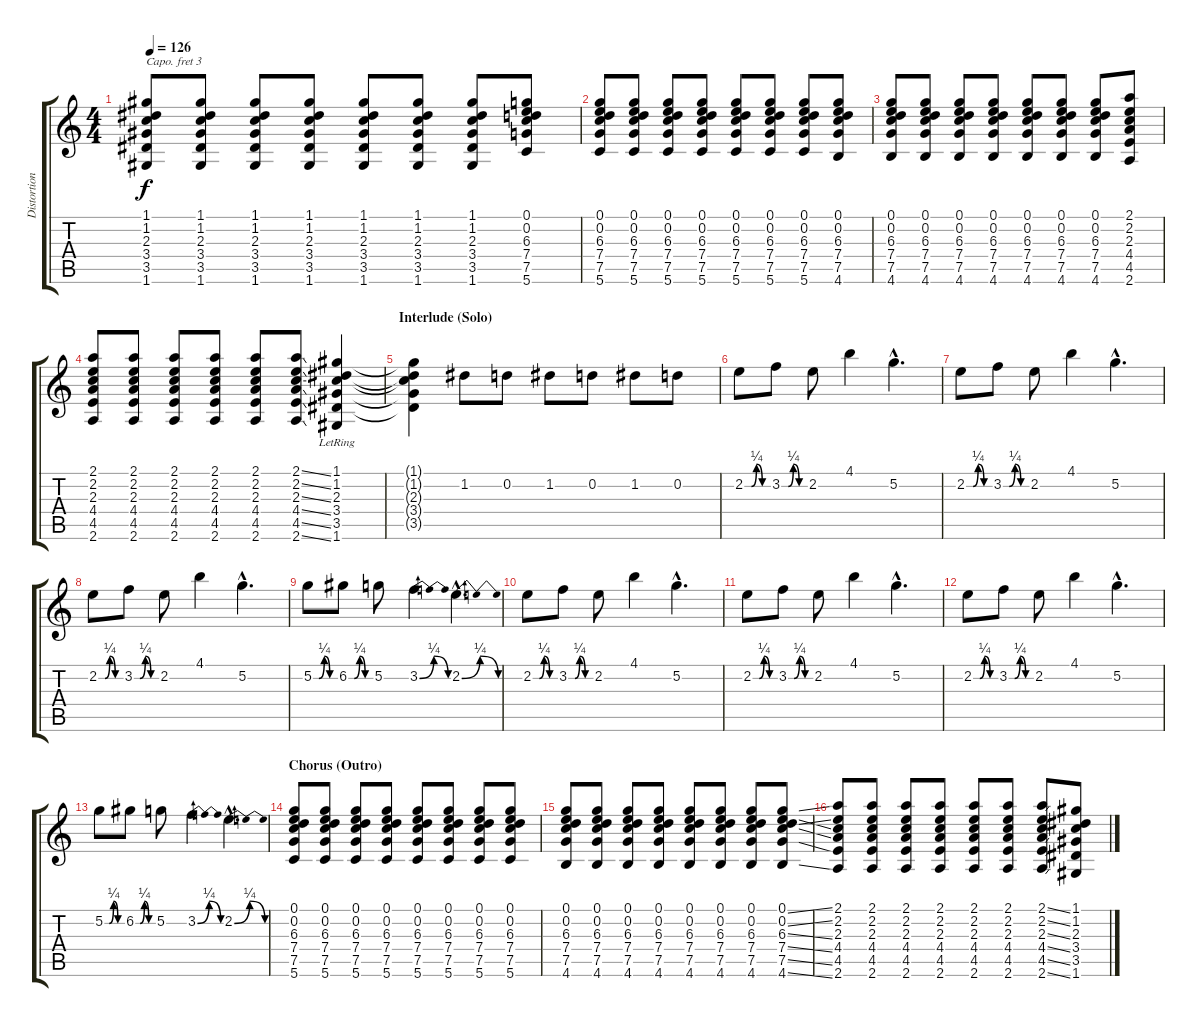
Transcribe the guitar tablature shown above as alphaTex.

\track ("Distortion guitar " "Distortion") {instrument distortionguitar}
\staff {score tabs}
\capo 3
\tuning (E4 B3 G3 D3 A2 E2) {hide}
\ts (4 4)
\tempo 126
\clef g2
\ks c
(1.1 1.2 2.3 3.4 3.5 1.6).8{dy f} (1.1 1.2 2.3 3.4 3.5 1.6).8 (1.1 1.2 2.3 3.4 3.5 1.6).8 (1.1 1.2 2.3 3.4 3.5 1.6).8 (1.1 1.2 2.3 3.4 3.5 1.6).8 (1.1 1.2 2.3 3.4 3.5 1.6).8 (1.1 1.2 2.3 3.4 3.5 1.6).8 (0.1 0.2 6.3 7.4 7.5 5.6).8 |
(0.1 0.2 6.3 7.4 7.5 5.6).8 (0.1 0.2 6.3 7.4 7.5 5.6).8 (0.1 0.2 6.3 7.4 7.5 5.6).8 (0.1 0.2 6.3 7.4 7.5 5.6).8 (0.1 0.2 6.3 7.4 7.5 5.6).8 (0.1 0.2 6.3 7.4 7.5 5.6).8 (0.1 0.2 6.3 7.4 7.5 5.6).8 (0.1 0.2 6.3 7.4 7.5 4.6).8 |
(0.1 0.2 6.3 7.4 7.5 4.6).8 (0.1 0.2 6.3 7.4 7.5 4.6).8 (0.1 0.2 6.3 7.4 7.5 4.6).8 (0.1 0.2 6.3 7.4 7.5 4.6).8 (0.1 0.2 6.3 7.4 7.5 4.6).8 (0.1 0.2 6.3 7.4 7.5 4.6).8 (0.1 0.2 6.3 7.4 7.5 4.6).8 (2.1 2.2 2.3 4.4 4.5 2.6).8 |
(2.1 2.2 2.3 4.4 4.5 2.6).8 (2.1 2.2 2.3 4.4 4.5 2.6).8 (2.1 2.2 2.3 4.4 4.5 2.6).8 (2.1 2.2 2.3 4.4 4.5 2.6).8 (2.1 2.2 2.3 4.4 4.5 2.6).8 (2.1{ss} 2.2{ss} 2.3{ss} 4.4{ss} 4.5{ss} 2.6{ss}).8 (1.1{lr} 1.2{lr} 2.3 3.4 3.5 1.6).4 |
\section ("" "Interlude (Solo)")
(1.1{t} 1.2{t} 2.3{t} 3.4{t} 3.5{t}).4 1.2.8 0.2.8 1.2.8 0.2.8 1.2.8 0.2.8 |
2.2{be (custom 0 0 15 0 17 0 30 1 45 0 60 0)}.8 3.2{be (custom 0 0 15 0 17 0 30 1 45 0 60 0)}.8 2.2.8 4.1.4 5.2{hac}.4{d} |
2.2{be (custom 0 0 15 0 17 0 30 1 45 0 60 0)}.8 3.2{be (custom 0 0 15 0 30 1 45 0 60 0)}.8 2.2.8 4.1.4 5.2{hac}.4{d} |
2.2{be (custom 0 0 15 0 17 0 30 1 45 0 60 0)}.8 3.2{be (custom 0 0 15 0 30 1 45 0 60 0)}.8 2.2.8 4.1.4 5.2{hac}.4{d} |
5.2{be (custom 0 0 15 0 30 1 45 0 60 0)}.8 6.2{be (custom 0 0 15 0 30 1 45 0 60 0)}.8 5.2.8 3.2{be (bendrelease 0 0 30 1 30 1 60 0)}.4 2.2{be (bendrelease 0 0 30 1 30 1 60 0) hac}.4{d} |
2.2{be (custom 0 0 15 0 17 0 30 1 45 0 60 0)}.8 3.2{be (custom 0 0 15 0 17 0 30 1 45 0 60 0)}.8 2.2.8 4.1.4 5.2{hac}.4{d} |
2.2{be (custom 0 0 15 0 17 0 30 1 45 0 60 0)}.8 3.2{be (custom 0 0 15 0 30 1 45 0 60 0)}.8 2.2.8 4.1.4 5.2{hac}.4{d} |
2.2{be (custom 0 0 15 0 17 0 30 1 45 0 60 0)}.8 3.2{be (custom 0 0 15 0 30 1 45 0 60 0)}.8 2.2.8 4.1.4 5.2{hac}.4{d} |
5.2{be (custom 0 0 15 0 30 1 45 0 60 0)}.8 6.2{be (custom 0 0 15 0 30 1 45 0 60 0)}.8 5.2.8 3.2{be (bendrelease 0 0 30 1 30 1 60 0)}.4 2.2{be (bendrelease 0 0 30 1 30 1 60 0) hac}.4{d} |
\section ("" "Chorus (Outro)")
(0.1 0.2 6.3 7.4 7.5 5.6).8 (0.1 0.2 6.3 7.4 7.5 5.6).8 (0.1 0.2 6.3 7.4 7.5 5.6).8 (0.1 0.2 6.3 7.4 7.5 5.6).8 (0.1 0.2 6.3 7.4 7.5 5.6).8 (0.1 0.2 6.3 7.4 7.5 5.6).8 (0.1 0.2 6.3 7.4 7.5 5.6).8 (0.1 0.2 6.3 7.4 7.5 5.6).8 |
(0.1 0.2 6.3 7.4 7.5 4.6).8 (0.1 0.2 6.3 7.4 7.5 4.6).8 (0.1 0.2 6.3 7.4 7.5 4.6).8 (0.1 0.2 6.3 7.4 7.5 4.6).8 (0.1 0.2 6.3 7.4 7.5 4.6).8 (0.1 0.2 6.3 7.4 7.5 4.6).8 (0.1 0.2 6.3 7.4 7.5 4.6).8 (0.1{ss} 0.2{ss} 6.3{ss} 7.4{ss} 7.5{ss} 4.6{ss}).8 |
(2.1 2.2 2.3 4.4 4.5 2.6).8 (2.1 2.2 2.3 4.4 4.5 2.6).8 (2.1 2.2 2.3 4.4 4.5 2.6).8 (2.1 2.2 2.3 4.4 4.5 2.6).8 (2.1 2.2 2.3 4.4 4.5 2.6).8 (2.1 2.2 2.3 4.4 4.5 2.6).8 (2.1{ss} 2.2{ss} 2.3{ss} 4.4{ss} 4.5{ss} 2.6{ss}).8 (1.1 1.2 2.3 3.4 3.5 1.6).8
